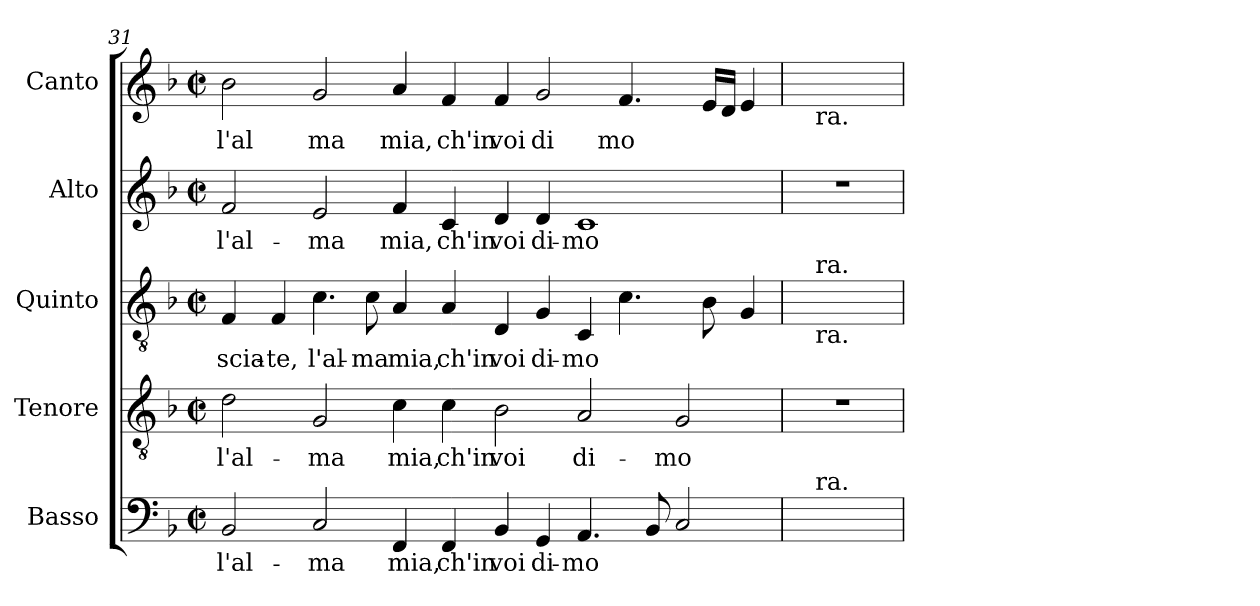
**kern	**text	**kern	**text	**kern	**text	**kern	**text	**kern	**text
*part5	*part5	*part4	*part4	*part3	*part3	*part2	*part2	*part1	*part1
*staff5	*staff5	*staff4	*staff4	*staff3	*staff3	*staff2	*staff2	*staff1	*staff1
*I"Basso	*	*I"Tenore	*	*I"Quinto	*	*I"Alto	*	*I"Canto	*
*clefF4	*	*clefGv2	*	*clefGv2	*	*clefG2	*	*clefG2	*
*ITrd-3c-5	*	*	*	*	*	*ITrd-3c-5	*	*ITrd-3c-5	*
*k[b-e-]	*	*k[b-]	*	*k[b-]	*	*k[b-e-]	*	*k[b-e-]	*
*B-:	*	*F:	*	*F:	*	*B-:	*	*B-:	*
*M2/2	*	*M2/2	*	*M2/2	*	*M2/2	*	*M2/2	*
*met(c|)	*	*met(c|)	*	*met(c|)	*	*met(c|)	*	*met(c|)	*
=31	=31	=31	=31	=31	=31	=31	=31	=31	=31
!	!LO:LY:b:cj	!	!LO:LY:b:cj	!	!LO:LY:b:cj	!	!LO:LY:b:cj	!	!LO:LY:b:cj
2E-/	l'al-	2d\	l'al-	4F/	-scia-	2b-/	l'al-	2ee-\	l'al
!	!	!	!	!	!LO:LY:b:cj	!	!	!	!
.	.	.	.	4F/	-te,	.	.	.	.
!	!LO:LY:b:cj	!	!LO:LY:b:cj	!	!LO:LY:b:cj	!	!LO:LY:b:cj	!	!LO:LY:b:cj
2F/	-ma	2G/	-ma	4.c\	l'al-	2a/	-ma	2cc/	ma
!	!	!	!	!	!LO:LY:b:cj	!	!	!	!
.	.	.	.	8c\	-ma	.	.	.	.
!	!LO:LY:b:cj	!	!LO:LY:b:cj	!	!LO:LY:b:cj	!	!LO:LY:b:cj	!	!LO:LY:b:cj
4BB-/	mia,	4c\	mia,	4A/	mia,	4b-/	mia,	4dd/	mia,
!	!LO:LY:b:cj	!	!LO:LY:b:cj	!	!LO:LY:b:cj	!	!LO:LY:b:cj	!	!LO:LY:b:cj
4BB-/	ch'in	4c\	ch'in	4A/	ch'in	4f/	ch'in	4b-/	ch'in
!	!LO:LY:b:cj	!	!LO:LY:b:cj	!	!LO:LY:b:cj	!	!LO:LY:b:cj	!	!LO:LY:b:cj
4E-/	voi	2B-\	voi	4D/	voi	4g/	voi	4b-/	voi
!	!LO:LY:b:cj	!	!	!	!LO:LY:b:cj	!	!LO:LY:b:cj	!	!LO:LY:b:cj
4C/	di-	.	.	4G/	di-	4g/	di-	2cc/	di
!	!LO:LY:b:cj	!	!LO:LY:b:cj	!	!LO:LY:b:cj	!	!LO:LY:b:cj	!	!
4.D/	-mo-	2A/	di-	4C/	-mo-	1f	-mo-	.	.
!	!	!	!	!	!LO:LY:b:cj	!	!	!	!LO:LY:b:cj
.	.	.	.	4.c\	--	.	.	4.b-/	mo
!	!LO:LY:b:cj	!	!	!	!	!	!	!	!
8E-/	--	.	.	.	.	.	.	.	.
!	!LO:LY:b:cj	!	!LO:LY:b:cj	!	!	!	!	!	!
2F/	--	2G/	-mo-	.	.	.	.	.	.
!	!	!	!	!	!LO:LY:b:cj	!	!	!	!LO:LY:b:cj
.	.	.	.	8B-\	--	.	.	16a/L	.
!	!	!	!	!	!	!	!	!	!LO:LY:b:cj
.	.	.	.	.	.	.	.	16g/J	.
!	!	!	!	!	!LO:LY:b:cj	!	!	!	!LO:LY:b:cj
.	.	.	.	4G/	--	.	.	4a/	.
=32	=32	=32	=32	=32	=32	=32	=32	=32	=32
8ryy	.	1r	.	8ryy	.	1r	.	8ryy	.
!	!	!	!	!	!	!	!	!LO:TX:b:t=ra.	!
!	!	!	!	!LO:TX:a:t=ra.	!	!	!	!	!
!	!	!	!	!LO:TX:b:t=ra.	!	!	!	!	!
!LO:TX:a:t=ra.	!	!	!	!	!	!	!	!	!
2..ryy	.	.	.	2..ryy	.	.	.	2..ryy	.
=	=	=	=	=	=	=	=	=	=
*-	*-	*-	*-	*-	*-	*-	*-	*-	*-
